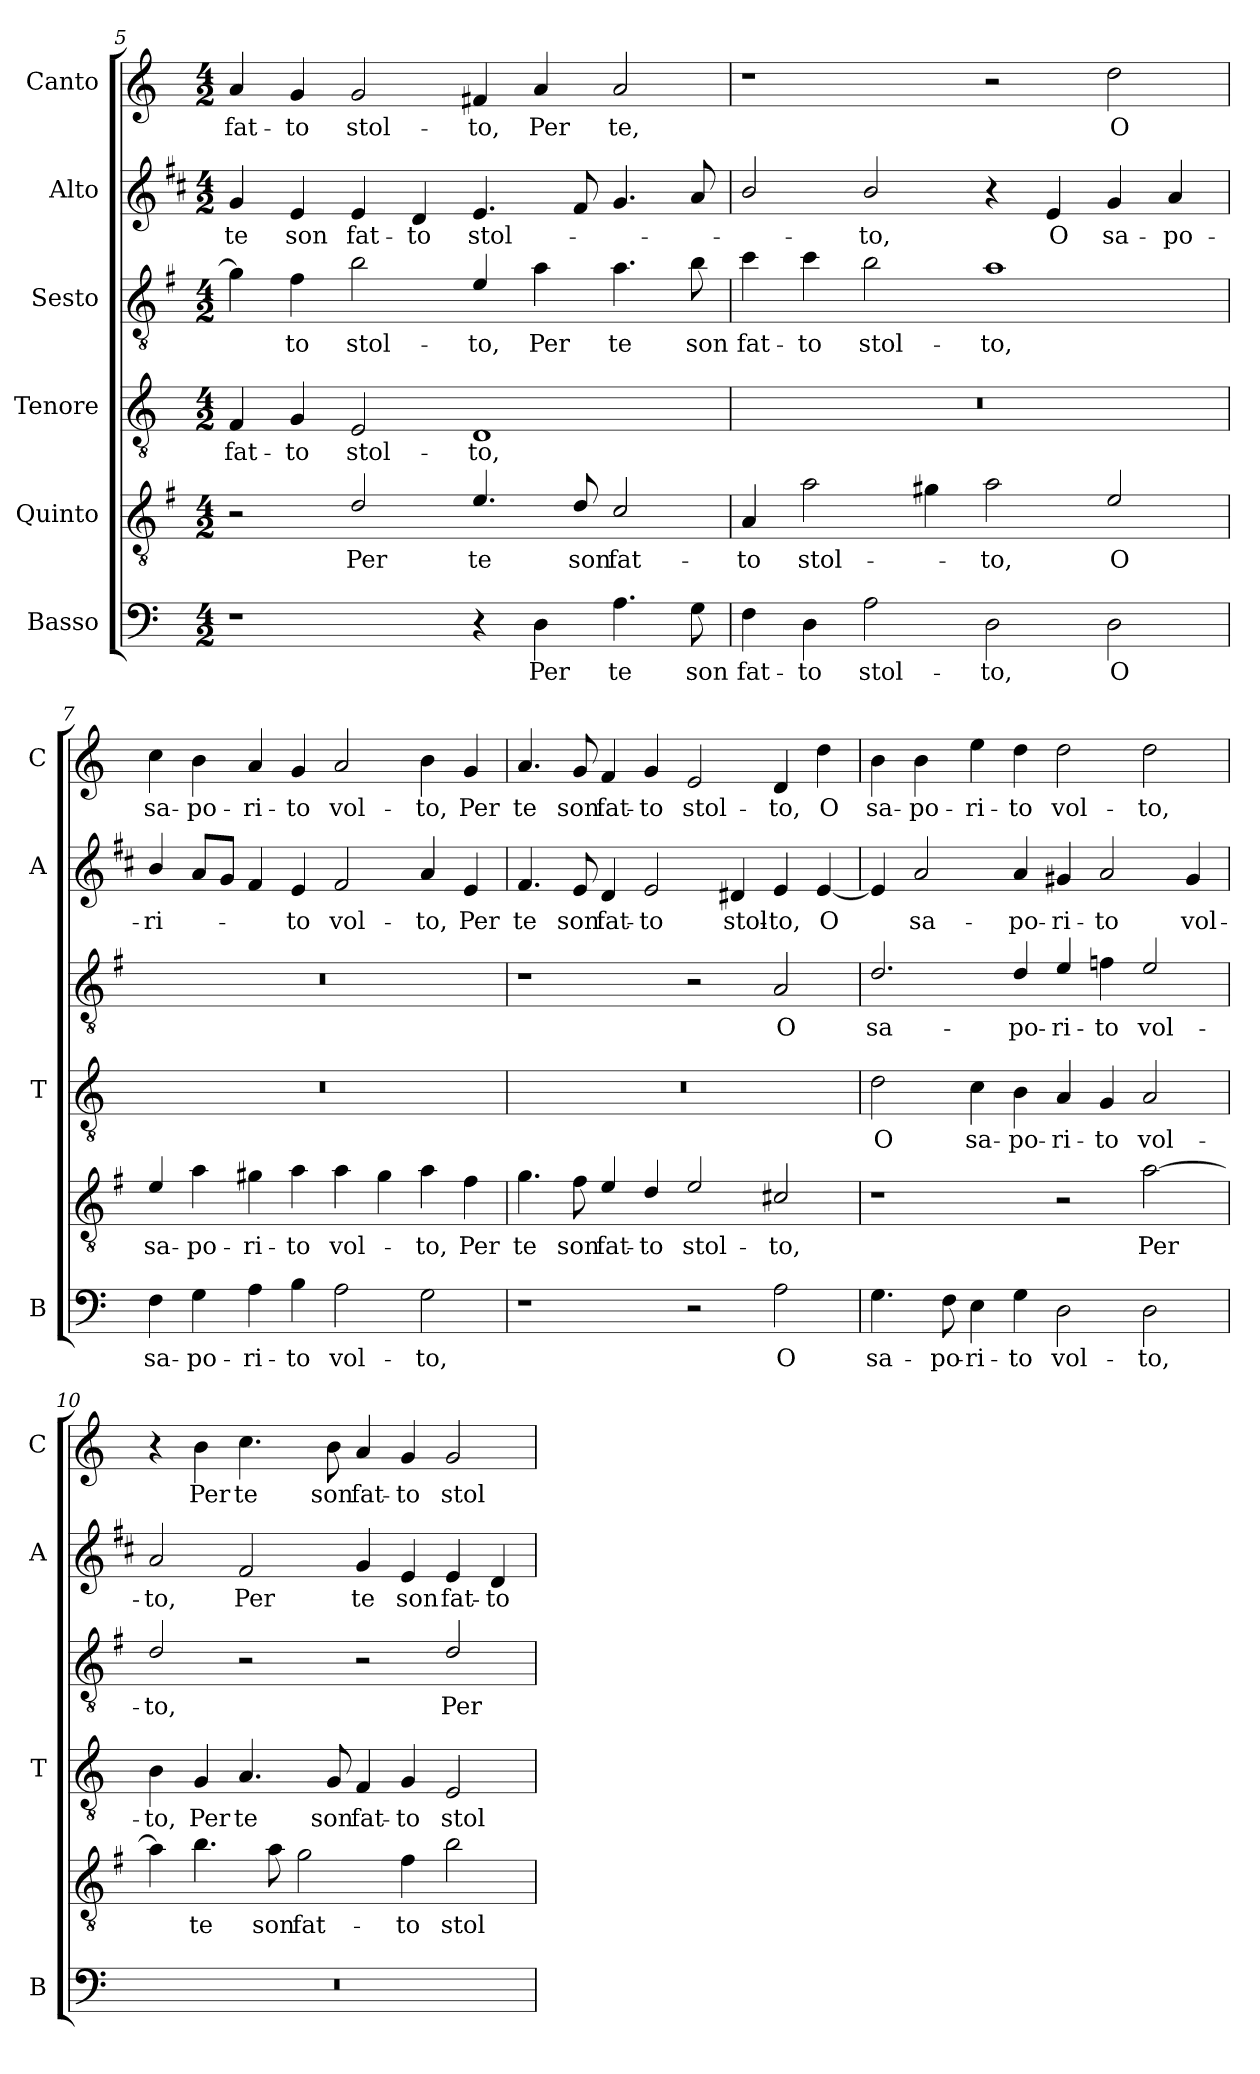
**kern	**text	**kern	**text	**kern	**text	**kern	**text	**kern	**text	**kern	**text
*part6	*part6	*part5	*part5	*part4	*part4	*part3	*part3	*part2	*part2	*part1	*part1
*staff6	*staff6	*staff5	*staff5	*staff4	*staff4	*staff3	*staff3	*staff2	*staff2	*staff1	*staff1
*I"Basso	*	*I"Quinto	*	*I"Tenore	*	*I"Sesto	*	*I"Alto	*	*I"Canto	*
*I'B	*	*	*	*I'T	*	*	*	*I'A	*	*I'C	*
*clefF4	*	*clefGv2	*	*clefGv2	*	*clefGv2	*	*clefG2	*	*clefG2	*
*	*	*ITrd4c7	*	*	*	*ITrd4c7	*	*ITrd1c2	*	*	*
*k[]	*	*k[]	*	*k[]	*	*k[]	*	*k[]	*	*k[]	*
*C:	*	*C:	*	*C:	*	*C:	*	*C:	*	*C:	*
*M4/2	*	*M4/2	*	*M4/2	*	*M4/2	*	*M4/2	*	*M4/2	*
=5	=5	=5	=5	=5	=5	=5	=5	=5	=5	=5	=5
!	!	!	!	!	!LO:LY:b	!	!	!	!LO:LY:b	!	!LO:LY:b
1r	.	2r	.	4F/	fat-	4c\]	.	4f/	te	4a/	fat-
!	!	!	!	!	!LO:LY:b	!	!LO:LY:b	!	!LO:LY:b	!	!LO:LY:b
.	.	.	.	4G/	-to	4B\	-to	4d/	son	4g/	-to
!	!	!	!LO:LY:b	!	!LO:LY:b	!	!LO:LY:b	!	!LO:LY:b	!	!LO:LY:b
.	.	2G/	Per	2E/	stol-	2e\	stol-	4d/	fat-	2g/	stol-
!	!	!	!	!	!	!	!	!	!LO:LY:b	!	!
.	.	.	.	.	.	.	.	4c/	-to	.	.
!	!	!	!LO:LY:b	!	!LO:LY:b	!	!LO:LY:b	!	!LO:LY:b	!	!LO:LY:b
4r	.	4.A/	te	1D	-to,	4A/	-to,	4.d/	stol-	4f#X/	-to,
!	!LO:LY:b	!	!	!	!	!	!LO:LY:b	!	!	!	!LO:LY:b
4D\	Per	.	.	.	.	4d\	Per	.	.	4a/	Per
!	!	!	!LO:LY:b	!	!	!	!	!	!	!	!
.	.	8G/	son	.	.	.	.	8e/	.	.	.
!	!LO:LY:b	!	!LO:LY:b	!	!	!	!LO:LY:b	!	!	!	!LO:LY:b
4.A\	te	2F/	fat-	.	.	4.d\	te	4.f/	.	2a/	te,
!	!LO:LY:b	!	!	!	!	!	!LO:LY:b	!	!	!	!
8G\	son	.	.	.	.	8e\	son	8g/	.	.	.
=6	=6	=6	=6	=6	=6	=6	=6	=6	=6	=6	=6
!	!LO:LY:b	!	!LO:LY:b	!	!	!	!LO:LY:b	!	!	!	!
4F\	fat-	4D/	-to	0r	.	4f\	fat-	2a/	.	1r	.
!	!LO:LY:b	!	!LO:LY:b	!	!	!	!LO:LY:b	!	!	!	!
4D\	-to	2d\	stol-	.	.	4f\	-to	.	.	.	.
!	!LO:LY:b	!	!	!	!	!	!LO:LY:b	!	!LO:LY:b	!	!
2A\	stol-	.	.	.	.	2e\	stol-	2a/	-to,	.	.
.	.	4c#X\	.	.	.	.	.	.	.	.	.
!	!LO:LY:b	!	!LO:LY:b	!	!	!	!LO:LY:b	!	!	!	!
2D\	-to,	2d\	-to,	.	.	1d	-to,	4r	.	2r	.
!	!	!	!	!	!	!	!	!	!LO:LY:b	!	!
.	.	.	.	.	.	.	.	4d/	O	.	.
!	!LO:LY:b	!	!LO:LY:b	!	!	!	!	!	!LO:LY:b	!	!LO:LY:b
2D\	O	2A/	O	.	.	.	.	4f/	sa-	2dd\	O
!	!	!	!	!	!	!	!	!	!LO:LY:b	!	!
.	.	.	.	.	.	.	.	4g/	-po-	.	.
=7	=7	=7	=7	=7	=7	=7	=7	=7	=7	=7	=7
!	!LO:LY:b	!	!LO:LY:b	!	!	!	!	!	!LO:LY:b	!	!LO:LY:b
4F\	sa-	4A/	sa-	0r	.	0r	.	4a/	-ri-	4cc\	sa-
!	!LO:LY:b	!	!LO:LY:b	!	!	!	!	!	!	!	!LO:LY:b
4G\	-po-	4d\	-po-	.	.	.	.	8g/L	.	4b\	-po-
.	.	.	.	.	.	.	.	8f/J	.	.	.
!	!LO:LY:b	!	!LO:LY:b	!	!	!	!	!	!	!	!LO:LY:b
4A\	-ri-	4c#X\	-ri-	.	.	.	.	4e/	.	4a/	-ri-
!	!LO:LY:b	!	!LO:LY:b	!	!	!	!	!	!LO:LY:b	!	!LO:LY:b
4B\	-to	4d\	-to	.	.	.	.	4d/	-to	4g/	-to
!	!LO:LY:b	!	!LO:LY:b	!	!	!	!	!	!LO:LY:b	!	!LO:LY:b
2A\	vol-	4d\	vol-	.	.	.	.	2e/	vol-	2a/	vol-
.	.	4c#\	.	.	.	.	.	.	.	.	.
!	!LO:LY:b	!	!LO:LY:b	!	!	!	!	!	!LO:LY:b	!	!LO:LY:b
2G\	-to,	4d\	-to,	.	.	.	.	4g/	-to,	4b\	-to,
!	!	!	!LO:LY:b	!	!	!	!	!	!LO:LY:b	!	!LO:LY:b
.	.	4B\	Per	.	.	.	.	4d/	Per	4g/	Per
!!LO:PB:g=z
=8	=8	=8	=8	=8	=8	=8	=8	=8	=8	=8	=8
!	!	!	!LO:LY:b	!	!	!	!	!	!LO:LY:b	!	!LO:LY:b
1r	.	4.c\	te	0r	.	1r	.	4.e/	te	4.a/	te
!	!	!	!LO:LY:b	!	!	!	!	!	!LO:LY:b	!	!LO:LY:b
.	.	8B\	son	.	.	.	.	8d/	son	8g/	son
!	!	!	!LO:LY:b	!	!	!	!	!	!LO:LY:b	!	!LO:LY:b
.	.	4A/	fat-	.	.	.	.	4c/	fat-	4f/	fat-
!	!	!	!LO:LY:b	!	!	!	!	!	!LO:LY:b	!	!LO:LY:b
.	.	4G/	-to	.	.	.	.	2d/	-to	4g/	-to
!	!	!	!LO:LY:b	!	!	!	!	!	!	!	!LO:LY:b
2r	.	2A/	stol-	.	.	2r	.	.	.	2e/	stol-
!	!	!	!	!	!	!	!	!	!LO:LY:b	!	!
.	.	.	.	.	.	.	.	4c#X/	stol-	.	.
!	!LO:LY:b	!	!LO:LY:b	!	!	!	!LO:LY:b	!	!LO:LY:b	!	!LO:LY:b
2A\	O	2F#X/	-to,	.	.	2D/	O	4d/	-to,	4d/	-to,
!	!	!	!	!	!	!	!	!	!LO:LY:b	!	!LO:LY:b
.	.	.	.	.	.	.	.	[4d/	O	4dd\	O
=9	=9	=9	=9	=9	=9	=9	=9	=9	=9	=9	=9
!	!LO:LY:b	!	!	!	!LO:LY:b	!	!LO:LY:b	!	!	!	!LO:LY:b
4.G\	sa-	1r	.	2d\	O	2.G/	sa-	4d/]	.	4b\	sa-
!	!	!	!	!	!	!	!	!	!LO:LY:b	!	!LO:LY:b
.	.	.	.	.	.	.	.	2g/	sa-	4b\	-po-
!	!LO:LY:b	!	!	!	!	!	!	!	!	!	!
8F\	-po-	.	.	.	.	.	.	.	.	.	.
!	!LO:LY:b	!	!	!	!LO:LY:b	!	!	!	!	!	!LO:LY:b
4E\	-ri-	.	.	4c\	sa-	.	.	.	.	4ee\	-ri-
!	!LO:LY:b	!	!	!	!LO:LY:b	!	!LO:LY:b	!	!LO:LY:b	!	!LO:LY:b
4G\	-to	.	.	4B\	-po-	4G/	-po-	4g/	-po-	4dd\	-to
!	!LO:LY:b	!	!	!	!LO:LY:b	!	!LO:LY:b	!	!LO:LY:b	!	!LO:LY:b
2D\	vol-	2r	.	4A/	-ri-	4A/	-ri-	4f#X/	-ri-	2dd\	vol-
!	!	!	!	!	!LO:LY:b	!	!LO:LY:b	!	!LO:LY:b	!	!
.	.	.	.	4G/	-to	4B-X\	-to	2g/	-to	.	.
!	!LO:LY:b	!	!LO:LY:b	!	!LO:LY:b	!	!LO:LY:b	!	!	!	!LO:LY:b
2D\	-to,	[2d\	Per	2A/	vol-	2A/	vol-	.	.	2dd\	-to,
!	!	!	!	!	!	!	!	!	!LO:LY:b	!	!
.	.	.	.	.	.	.	.	4f#/	vol-	.	.
=10	=10	=10	=10	=10	=10	=10	=10	=10	=10	=10	=10
!	!	!	!	!	!LO:LY:b	!	!LO:LY:b	!	!LO:LY:b	!	!
0r	.	4d\]	.	4B\	-to,	2G/	-to,	2g/	-to,	4r	.
!	!	!	!LO:LY:b	!	!LO:LY:b	!	!	!	!	!	!LO:LY:b
.	.	4.e\	te	4G/	Per	.	.	.	.	4b\	Per
!	!	!	!	!	!LO:LY:b	!	!	!	!LO:LY:b	!	!LO:LY:b
.	.	.	.	4.A/	te	2r	.	2e/	Per	4.cc\	te
!	!	!	!LO:LY:b	!	!	!	!	!	!	!	!
.	.	8d\	son	.	.	.	.	.	.	.	.
!	!	!	!LO:LY:b	!	!	!	!	!	!	!	!
.	.	2c\	fat-	.	.	.	.	.	.	.	.
!	!	!	!	!	!LO:LY:b	!	!	!	!	!	!LO:LY:b
.	.	.	.	8G/	son	.	.	.	.	8b\	son
!	!	!	!	!	!LO:LY:b	!	!	!	!LO:LY:b	!	!LO:LY:b
.	.	.	.	4F/	fat-	2r	.	4f/	te	4a/	fat-
!	!	!	!LO:LY:b	!	!LO:LY:b	!	!	!	!LO:LY:b	!	!LO:LY:b
.	.	4B\	-to	4G/	-to	.	.	4d/	son	4g/	-to
!	!	!	!LO:LY:b	!	!LO:LY:b	!	!LO:LY:b	!	!LO:LY:b	!	!LO:LY:b
.	.	2e\	stol-	2E/	stol-	2G/	Per	4d/	fat-	2g/	stol-
!	!	!	!	!	!	!	!	!	!LO:LY:b	!	!
.	.	.	.	.	.	.	.	4c/	-to	.	.
=	=	=	=	=	=	=	=	=	=	=	=
*-	*-	*-	*-	*-	*-	*-	*-	*-	*-	*-	*-
